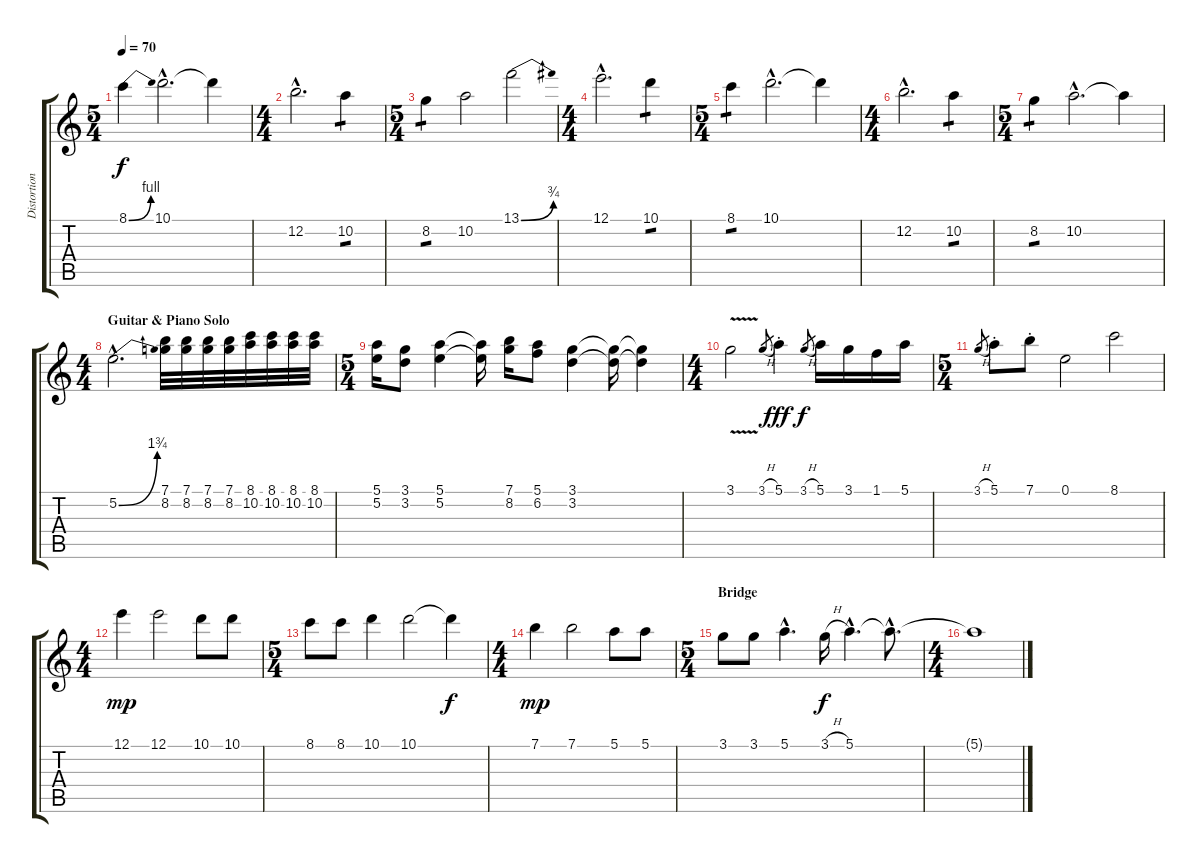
\track ("Distortion" "Distortion") {instrument distortionguitar}
\staff {score tabs}
\tuning (E4 B3 G3 D3 A2 E2) {hide}
\ts (5 4)
\tempo 70
\clef g2
\ks c
8.1{be (bend 0 0 60 4)}.4{dy f} 10.1{hac}.2{d} 10.1{t}.4 |
\ts (4 4)
12.2{hac}.2{d} 10.2.4{tp 1} |
\ts (5 4)
8.2.4{tp 1} 10.2.2 13.1{be (bend 0 0 60 3)}.2 |
\ts (4 4)
12.1{hac}.2{d} 10.1.4{tp 1} |
\ts (5 4)
8.1.4{tp 1} 10.1{hac}.2{d} 10.1{t}.4 |
\ts (4 4)
12.2{hac}.2{d} 10.2.4{tp 1} |
\ts (5 4)
8.2.4{tp 1} 10.2{hac}.2{d} 10.2{t}.4 |
\ts (4 4)
\section ("" "Guitar & Piano Solo")
5.2{be (bend 0 0 60 7) hac}.2{d volume 13 instrument distortionguitar} (7.1 8.2).32 (7.1 8.2).32 (7.1 8.2).32 (7.1 8.2).32 (8.1 10.2).32 (8.1 10.2).32 (8.1 10.2).32 (8.1 10.2).32 |
\ts (5 4)
(5.1 5.2).16 (3.1 3.2).8 (5.1 5.2).4 (5.1{t} 5.2{t}).16 (7.1 8.2).16 (5.1 6.2).8 (3.1 3.2).4 (3.1{t} 3.2{t}).16 (3.1{t} 3.2{t}).4 |
\ts (4 4)
3.1{v}.2 3.1{h}.8{gr} 5.1{st}.4{dy fff} 3.1{h}.8{gr dy f} 5.1.16 3.1.16 1.1.16 5.1.16 |
\ts (5 4)
3.1{h}.8{gr} 5.1{st}.8 7.1{st}.8 0.1.2 8.1.2 |
\ts (4 4)
12.1.4{dy mp} 12.1.2 10.1.8 10.1.8 |
\ts (5 4)
8.1.8 8.1.8 10.1.4 10.1.2 10.1{t}.4{dy f} |
\ts (4 4)
7.1.4{dy mp} 7.1.2 5.1.8 5.1.8 |
\ts (5 4)
\section ("" "Bridge")
3.1.8 3.1.8 5.1{hac}.4{d} 3.1{h}.16{dy f} 5.1{hac}.4{d volume 0} 5.1{hac t}.8{d} |
\ts (4 4)
5.1{t}.1
